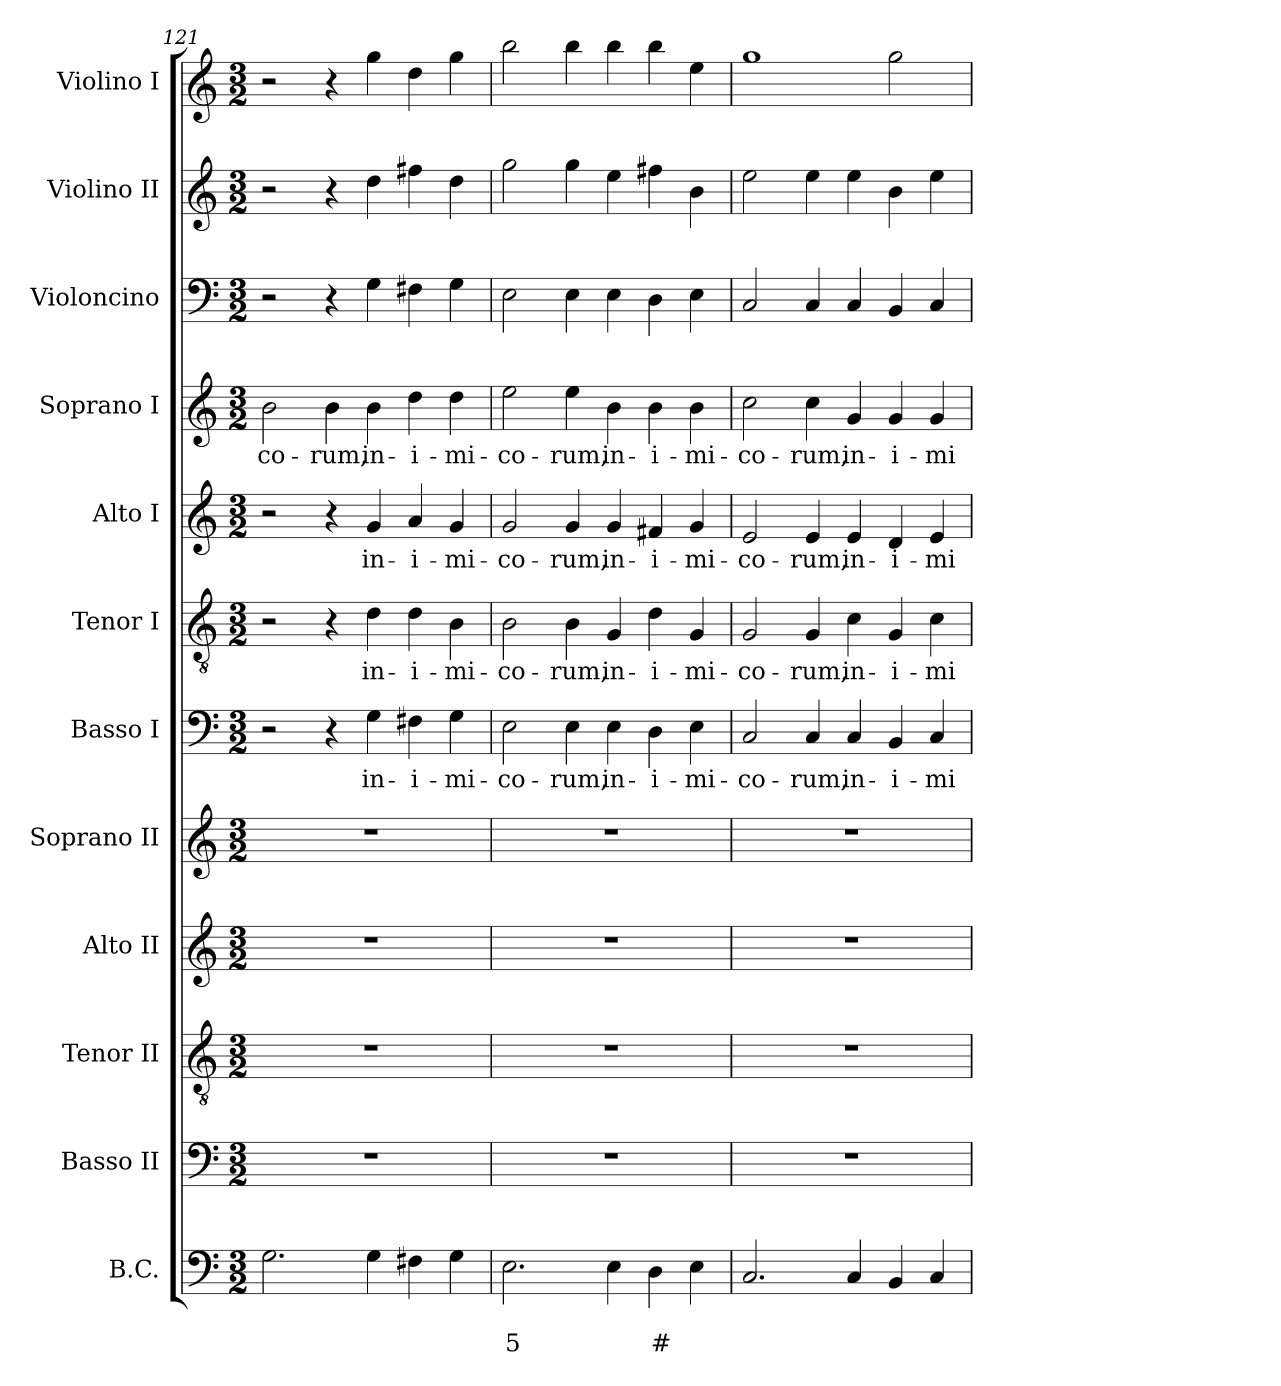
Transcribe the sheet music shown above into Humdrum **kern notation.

**kern	**text	**text	**kern	**kern	**kern	**kern	**kern	**text	**kern	**text	**kern	**text	**kern	**text	**kern	**kern	**kern
*part12	*part12	*part12	*part11	*part10	*part9	*part8	*part7	*part7	*part6	*part6	*part5	*part5	*part4	*part4	*part3	*part2	*part1
*staff12	*staff12	*staff12	*staff11	*staff10	*staff9	*staff8	*staff7	*staff7	*staff6	*staff6	*staff5	*staff5	*staff4	*staff4	*staff3	*staff2	*staff1
*I"B.C.	*	*	*I"Basso II	*I"Tenor II	*I"Alto II	*I"Soprano II	*I"Basso I	*	*I"Tenor I	*	*I"Alto I	*	*I"Soprano I	*	*I"Violoncino	*I"Violino II	*I"Violino I
*I'BC	*	*	*I'B 2	*I'T 2	*I'A 2	*I'S 2	*I'B 1	*	*I'T 1	*	*I'A 1	*	*I'S 1	*	*I'Vc.	*I'Vln. II	*I'Vln. I
*clefF4	*	*	*clefF4	*clefGv2	*clefG2	*clefG2	*clefF4	*	*clefGv2	*	*clefG2	*	*clefG2	*	*clefF4	*clefG2	*clefG2
*k[]	*	*	*k[]	*k[]	*k[]	*k[]	*k[]	*	*k[]	*	*k[]	*	*k[]	*	*k[]	*k[]	*k[]
*C:	*	*	*C:	*C:	*C:	*C:	*C:	*	*C:	*	*C:	*	*C:	*	*C:	*C:	*C:
*M3/2	*	*	*M3/2	*M3/2	*M3/2	*M3/2	*M3/2	*	*M3/2	*	*M3/2	*	*M3/2	*	*M3/2	*M3/2	*M3/2
=121	=121	=121	=121	=121	=121	=121	=121	=121	=121	=121	=121	=121	=121	=121	=121	=121	=121
!	!	!	!	!	!	!	!	!	!	!	!	!	!	!LO:LY:b	!	!	!
2.G\	.	.	1.r	1.r	1.r	1.r	2r	.	2r	.	2r	.	2b\	-co-	2r	2r	2r
!	!	!	!	!	!	!	!	!	!	!	!	!	!	!LO:LY:b	!	!	!
.	.	.	.	.	.	.	4r	.	4r	.	4r	.	4b\	-rum,	4r	4r	4r
!	!	!	!	!	!	!	!	!LO:LY:b	!	!	!	!	!	!	!	!	!
!	!	!	!	!	!	!	!	!	!	!LO:LY:b	!	!	!	!	!	!	!
!	!	!	!	!	!	!	!	!	!	!	!	!LO:LY:b	!	!	!	!	!
!	!	!	!	!	!	!	!	!	!	!	!	!	!	!LO:LY:b	!	!	!
4G\	.	.	.	.	.	.	4G\	in-	4d\	in-	4g/	in-	4b\	in-	4G\	4dd\	4gg\
!	!	!	!	!	!	!	!	!LO:LY:b	!	!	!	!	!	!	!	!	!
!	!	!	!	!	!	!	!	!	!	!LO:LY:b	!	!	!	!	!	!	!
!	!	!	!	!	!	!	!	!	!	!	!	!LO:LY:b	!	!	!	!	!
!	!	!	!	!	!	!	!	!	!	!	!	!	!	!LO:LY:b	!	!	!
4F#X\	.	.	.	.	.	.	4F#X\	-i-	4d\	-i-	4a/	-i-	4dd\	-i-	4F#X\	4ff#X\	4dd\
!	!	!	!	!	!	!	!	!LO:LY:b	!	!	!	!	!	!	!	!	!
!	!	!	!	!	!	!	!	!	!	!LO:LY:b	!	!	!	!	!	!	!
!	!	!	!	!	!	!	!	!	!	!	!	!LO:LY:b	!	!	!	!	!
!	!	!	!	!	!	!	!	!	!	!	!	!	!	!LO:LY:b	!	!	!
4G\	.	.	.	.	.	.	4G\	-mi-	4B\	-mi-	4g/	-mi-	4dd\	-mi-	4G\	4dd\	4gg\
=122	=122	=122	=122	=122	=122	=122	=122	=122	=122	=122	=122	=122	=122	=122	=122	=122	=122
!	!	!LO:LY:b	!	!	!	!	!	!	!	!	!	!	!	!	!	!	!
!	!	!	!	!	!	!	!	!LO:LY:b	!	!	!	!	!	!	!	!	!
!	!	!	!	!	!	!	!	!	!	!LO:LY:b	!	!	!	!	!	!	!
!	!	!	!	!	!	!	!	!	!	!	!	!LO:LY:b	!	!	!	!	!
!	!	!	!	!	!	!	!	!	!	!	!	!	!	!LO:LY:b	!	!	!
2.E\	.	5	1.r	1.r	1.r	1.r	2E\	-co-	2B\	-co-	2g/	-co-	2ee\	-co-	2E\	2gg\	2bb\
!	!	!	!	!	!	!	!	!LO:LY:b	!	!	!	!	!	!	!	!	!
!	!	!	!	!	!	!	!	!	!	!LO:LY:b	!	!	!	!	!	!	!
!	!	!	!	!	!	!	!	!	!	!	!	!LO:LY:b	!	!	!	!	!
!	!	!	!	!	!	!	!	!	!	!	!	!	!	!LO:LY:b	!	!	!
.	.	.	.	.	.	.	4E\	-rum,	4B\	-rum,	4g/	-rum,	4ee\	-rum,	4E\	4gg\	4bb\
!	!	!	!	!	!	!	!	!LO:LY:b	!	!	!	!	!	!	!	!	!
!	!	!	!	!	!	!	!	!	!	!LO:LY:b	!	!	!	!	!	!	!
!	!	!	!	!	!	!	!	!	!	!	!	!LO:LY:b	!	!	!	!	!
!	!	!	!	!	!	!	!	!	!	!	!	!	!	!LO:LY:b	!	!	!
4E\	.	.	.	.	.	.	4E\	in-	4G/	in-	4g/	in-	4b\	in-	4E\	4ee\	4bb\
!	!	!LO:LY:b	!	!	!	!	!	!	!	!	!	!	!	!	!	!	!
!	!	!	!	!	!	!	!	!LO:LY:b	!	!	!	!	!	!	!	!	!
!	!	!	!	!	!	!	!	!	!	!LO:LY:b	!	!	!	!	!	!	!
!	!	!	!	!	!	!	!	!	!	!	!	!LO:LY:b	!	!	!	!	!
!	!	!	!	!	!	!	!	!	!	!	!	!	!	!LO:LY:b	!	!	!
4D\	.	#	.	.	.	.	4D\	-i-	4d\	-i-	4f#X/	-i-	4b\	-i-	4D\	4ff#X\	4bb\
!	!	!	!	!	!	!	!	!LO:LY:b	!	!	!	!	!	!	!	!	!
!	!	!	!	!	!	!	!	!	!	!LO:LY:b	!	!	!	!	!	!	!
!	!	!	!	!	!	!	!	!	!	!	!	!LO:LY:b	!	!	!	!	!
!	!	!	!	!	!	!	!	!	!	!	!	!	!	!LO:LY:b	!	!	!
4E\	.	.	.	.	.	.	4E\	-mi-	4G/	-mi-	4g/	-mi-	4b\	-mi-	4E\	4b\	4ee\
!!LO:PB:g=z
=123	=123	=123	=123	=123	=123	=123	=123	=123	=123	=123	=123	=123	=123	=123	=123	=123	=123
!	!	!	!	!	!	!	!	!LO:LY:b	!	!	!	!	!	!	!	!	!
!	!	!	!	!	!	!	!	!	!	!LO:LY:b	!	!	!	!	!	!	!
!	!	!	!	!	!	!	!	!	!	!	!	!LO:LY:b	!	!	!	!	!
!	!	!	!	!	!	!	!	!	!	!	!	!	!	!LO:LY:b	!	!	!
2.C/	.	.	1.r	1.r	1.r	1.r	2C/	-co-	2G/	-co-	2e/	-co-	2cc\	-co-	2C/	2ee\	1gg
!	!	!	!	!	!	!	!	!LO:LY:b	!	!	!	!	!	!	!	!	!
!	!	!	!	!	!	!	!	!	!	!LO:LY:b	!	!	!	!	!	!	!
!	!	!	!	!	!	!	!	!	!	!	!	!LO:LY:b	!	!	!	!	!
!	!	!	!	!	!	!	!	!	!	!	!	!	!	!LO:LY:b	!	!	!
.	.	.	.	.	.	.	4C/	-rum,	4G/	-rum,	4e/	-rum,	4cc\	-rum,	4C/	4ee\	.
!	!	!	!	!	!	!	!	!LO:LY:b	!	!	!	!	!	!	!	!	!
!	!	!	!	!	!	!	!	!	!	!LO:LY:b	!	!	!	!	!	!	!
!	!	!	!	!	!	!	!	!	!	!	!	!LO:LY:b	!	!	!	!	!
!	!	!	!	!	!	!	!	!	!	!	!	!	!	!LO:LY:b	!	!	!
4C/	.	.	.	.	.	.	4C/	in-	4c\	in-	4e/	in-	4g/	in-	4C/	4ee\	.
!	!	!	!	!	!	!	!	!LO:LY:b	!	!	!	!	!	!	!	!	!
!	!	!	!	!	!	!	!	!	!	!LO:LY:b	!	!	!	!	!	!	!
!	!	!	!	!	!	!	!	!	!	!	!	!LO:LY:b	!	!	!	!	!
!	!	!	!	!	!	!	!	!	!	!	!	!	!	!LO:LY:b	!	!	!
4BB/	.	.	.	.	.	.	4BB/	-i-	4G/	-i-	4d/	-i-	4g/	-i-	4BB/	4b\	2gg\
!	!	!	!	!	!	!	!	!LO:LY:b	!	!	!	!	!	!	!	!	!
!	!	!	!	!	!	!	!	!	!	!LO:LY:b	!	!	!	!	!	!	!
!	!	!	!	!	!	!	!	!	!	!	!	!LO:LY:b	!	!	!	!	!
!	!	!	!	!	!	!	!	!	!	!	!	!	!	!LO:LY:b	!	!	!
4C/	.	.	.	.	.	.	4C/	-mi-	4c\	-mi-	4e/	-mi-	4g/	-mi-	4C/	4ee\	.
=	=	=	=	=	=	=	=	=	=	=	=	=	=	=	=	=	=
*-	*-	*-	*-	*-	*-	*-	*-	*-	*-	*-	*-	*-	*-	*-	*-	*-	*-
